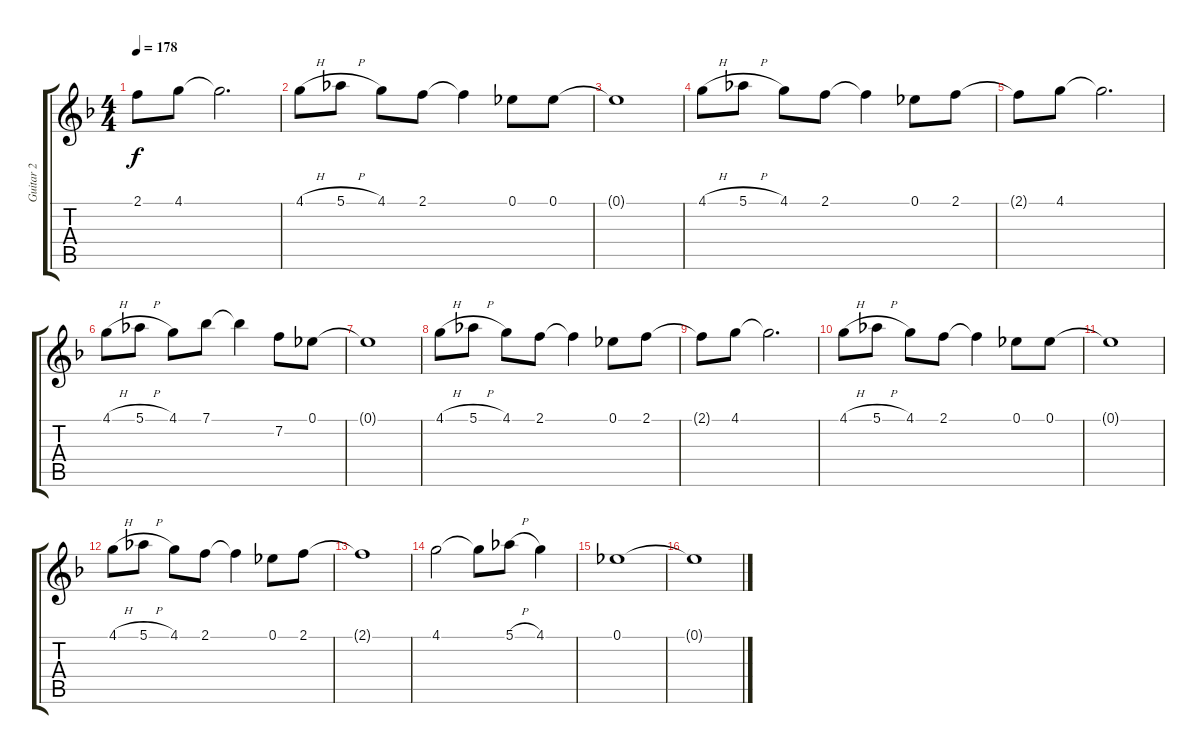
\track ("Guitar 2" "Guitar 2") {instrument distortionguitar}
\staff {score tabs}
\tuning (Eb4 Bb3 Gb3 Db3 Ab2 Eb2) {hide}
\ts (4 4)
\tempo 178
\clef g2
\ks f
2.1{t}.8{dy f} 4.1.8 4.1{t}.2{d} |
4.1{h}.8 5.1{h}.8 4.1.8 2.1.8 2.1{t}.4 0.1.8 0.1.8 |
0.1{t}.1 |
4.1{h}.8 5.1{h}.8 4.1.8 2.1.8 2.1{t}.4 0.1.8 2.1.8 |
2.1{t}.8 4.1.8 4.1{t}.2{d} |
4.1{h}.8 5.1{h}.8 4.1.8 7.1.8 7.1{t}.4 7.2.8 0.1.8 |
0.1{t}.1 |
4.1{h}.8 5.1{h}.8 4.1.8 2.1.8 2.1{t}.4 0.1.8 2.1.8 |
2.1{t}.8 4.1.8 4.1{t}.2{d} |
4.1{h}.8 5.1{h}.8 4.1.8 2.1.8 2.1{t}.4 0.1.8 0.1.8 |
0.1{t}.1 |
4.1{h}.8 5.1{h}.8 4.1.8 2.1.8 2.1{t}.4 0.1.8 2.1.8 |
2.1{t}.1 |
4.1.2 4.1{t}.8 5.1{h}.8 4.1.4 |
0.1.1 |
0.1{t}.1
